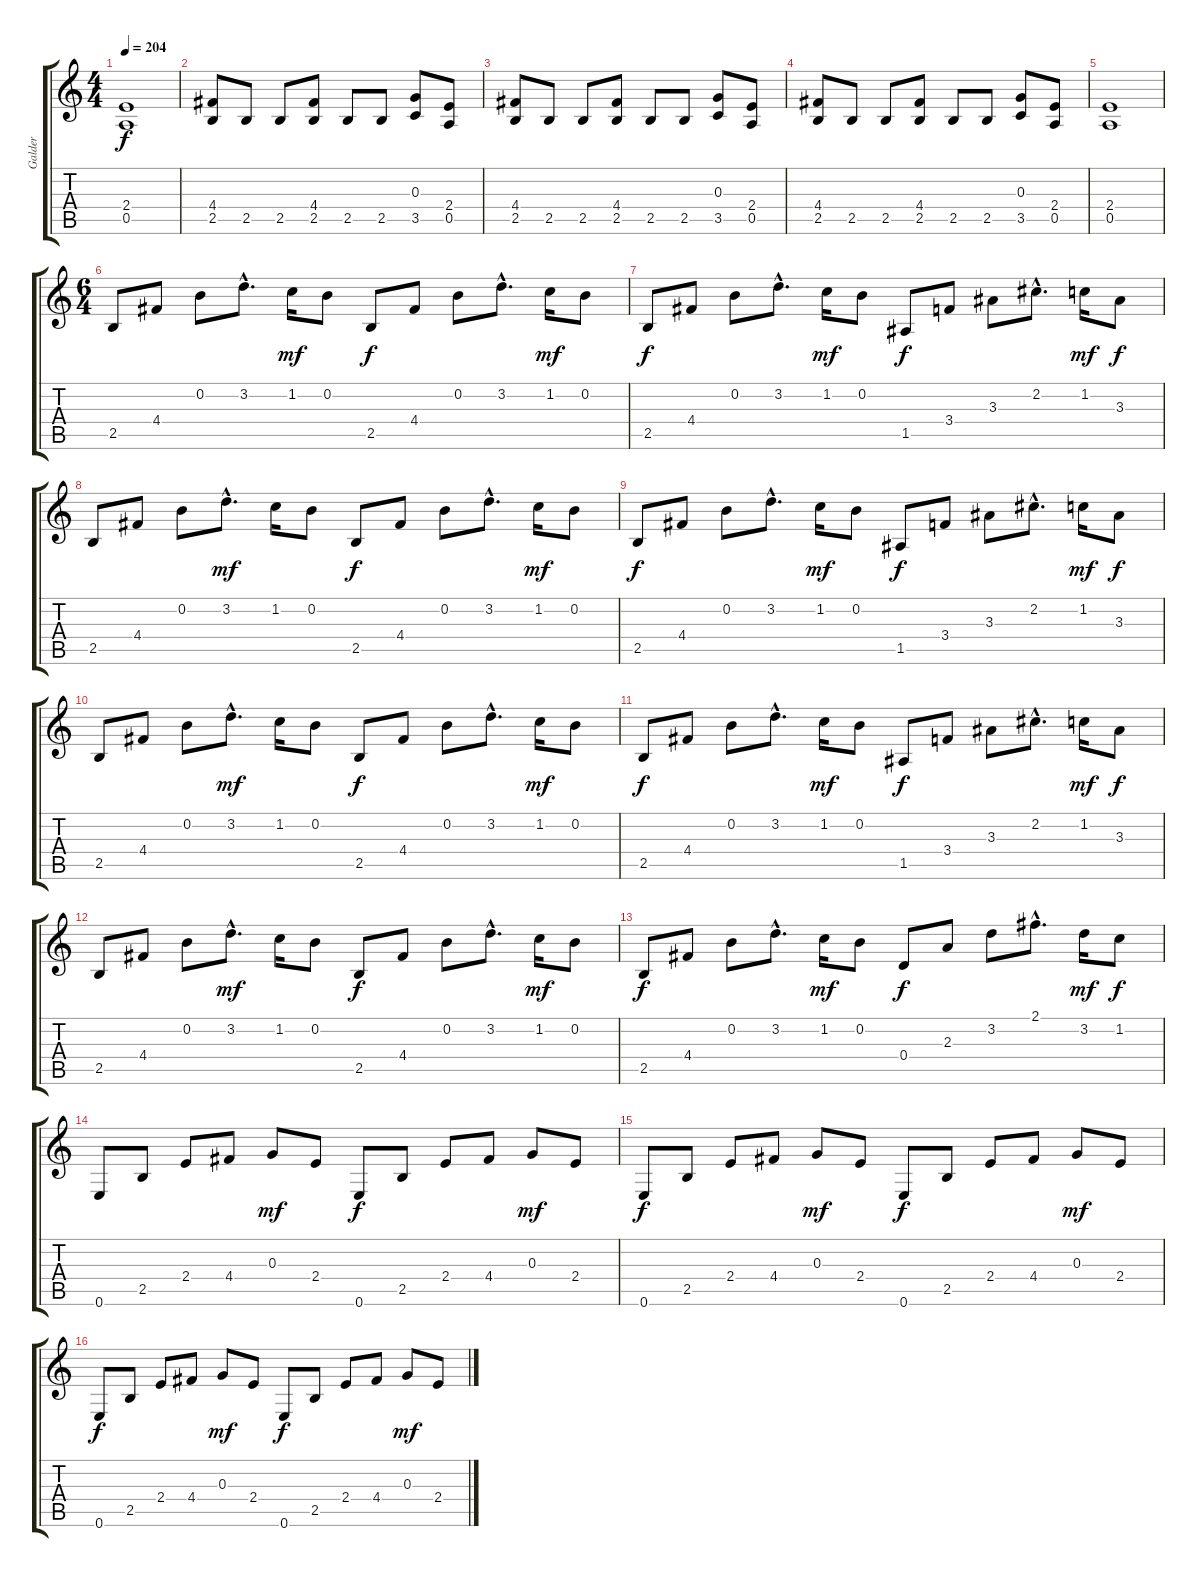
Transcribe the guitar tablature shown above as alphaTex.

\track ("Galder" "Galder") {instrument overdrivenguitar}
\staff {score tabs}
\tuning (E4 B3 G3 D3 A2 E2) {hide}
\ts (4 4)
\tempo 204
\clef g2
\ks c
(2.4 0.5).1{dy f} |
(4.4 2.5).8 2.5.8 2.5.8 (4.4 2.5).8 2.5.8 2.5.8 (0.3 3.5).8 (2.4 0.5).8 |
(4.4 2.5).8 2.5.8 2.5.8 (4.4 2.5).8 2.5.8 2.5.8 (0.3 3.5).8 (2.4 0.5).8 |
(4.4 2.5).8 2.5.8 2.5.8 (4.4 2.5).8 2.5.8 2.5.8 (0.3 3.5).8 (2.4 0.5).8 |
(2.4 0.5).1 |
\ts (6 4)
2.5.8 4.4.8 0.2.8 3.2{hac}.8{d} 1.2.16{dy mf} 0.2.8 2.5.8{dy f} 4.4.8 0.2.8 3.2{hac}.8{d} 1.2.16{dy mf} 0.2.8 |
2.5.8{dy f} 4.4.8 0.2.8 3.2{hac}.8{d} 1.2.16{dy mf} 0.2.8 1.5.8{dy f} 3.4.8 3.3.8 2.2{hac}.8{d} 1.2.16{dy mf} 3.3.8{dy f} |
2.5.8 4.4.8 0.2.8 3.2{hac}.8{d dy mf} 1.2.16 0.2.8 2.5.8{dy f} 4.4.8 0.2.8 3.2{hac}.8{d} 1.2.16{dy mf} 0.2.8 |
2.5.8{dy f} 4.4.8 0.2.8 3.2{hac}.8{d} 1.2.16{dy mf} 0.2.8 1.5.8{dy f} 3.4.8 3.3.8 2.2{hac}.8{d} 1.2.16{dy mf} 3.3.8{dy f} |
2.5.8 4.4.8 0.2.8 3.2{hac}.8{d dy mf} 1.2.16 0.2.8 2.5.8{dy f} 4.4.8 0.2.8 3.2{hac}.8{d} 1.2.16{dy mf} 0.2.8 |
2.5.8{dy f} 4.4.8 0.2.8 3.2{hac}.8{d} 1.2.16{dy mf} 0.2.8 1.5.8{dy f} 3.4.8 3.3.8 2.2{hac}.8{d} 1.2.16{dy mf} 3.3.8{dy f} |
2.5.8 4.4.8 0.2.8 3.2{hac}.8{d dy mf} 1.2.16 0.2.8 2.5.8{dy f} 4.4.8 0.2.8 3.2{hac}.8{d} 1.2.16{dy mf} 0.2.8 |
2.5.8{dy f} 4.4.8 0.2.8 3.2{hac}.8{d} 1.2.16{dy mf} 0.2.8 0.4.8{dy f} 2.3.8 3.2.8 2.1{hac}.8{d} 3.2.16{dy mf} 1.2.8{dy f} |
0.6.8 2.5.8 2.4.8 4.4.8 0.3.8{dy mf} 2.4.8 0.6.8{dy f} 2.5.8 2.4.8 4.4.8 0.3.8{dy mf} 2.4.8 |
0.6.8{dy f} 2.5.8 2.4.8 4.4.8 0.3.8{dy mf} 2.4.8 0.6.8{dy f} 2.5.8 2.4.8 4.4.8 0.3.8{dy mf} 2.4.8 |
0.6.8{dy f} 2.5.8 2.4.8 4.4.8 0.3.8{dy mf} 2.4.8 0.6.8{dy f} 2.5.8 2.4.8 4.4.8 0.3.8{dy mf} 2.4.8
